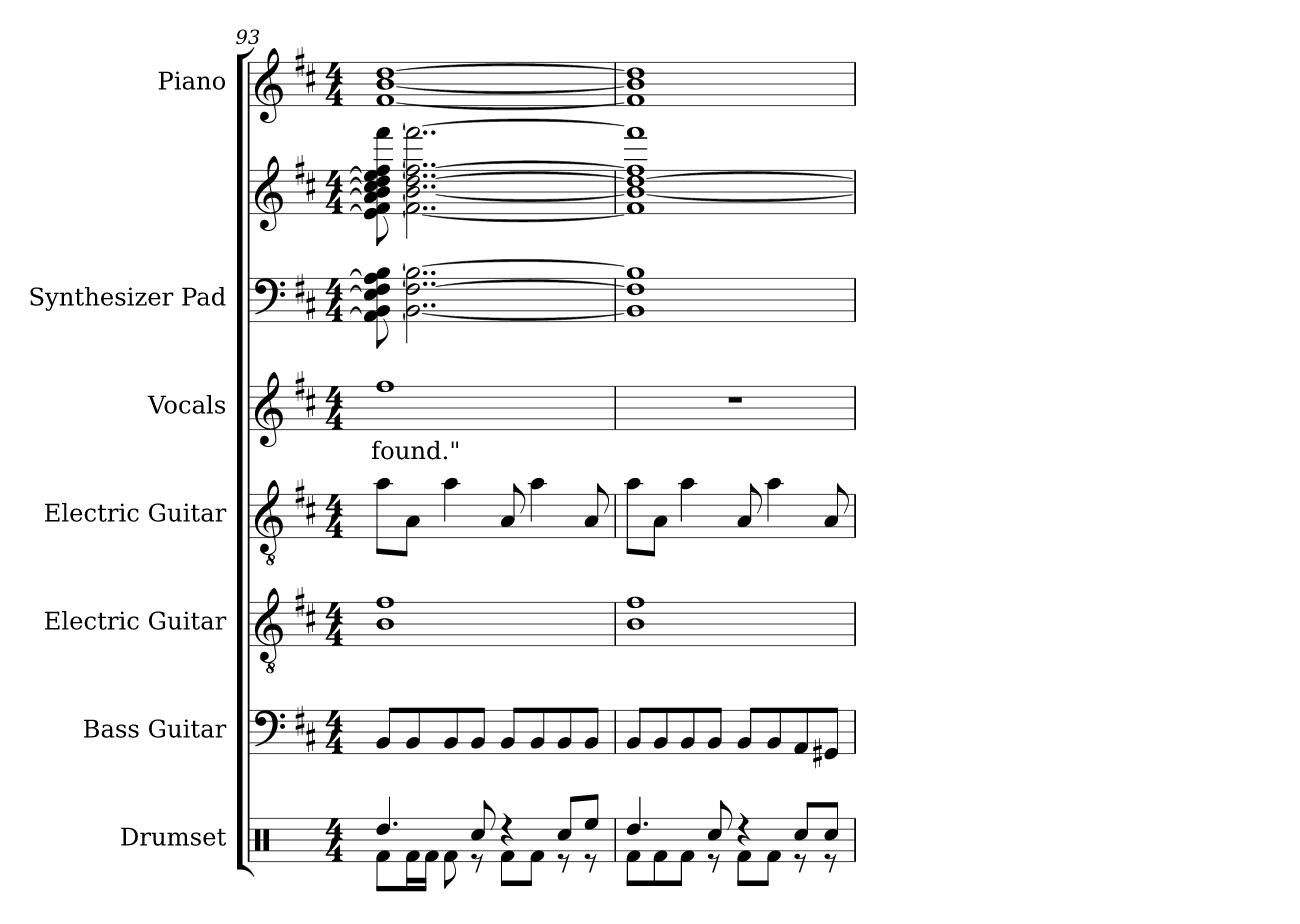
**kern	**kern	**kern	**kern	**kern	**text	**kern	**kern	**kern
*part7	*part6	*part5	*part4	*part3	*part3	*part2	*part2	*part1
*staff8	*staff7	*staff6	*staff5	*staff4	*staff4	*staff3	*staff2	*staff1
*I"Drumset	*I"Bass Guitar	*I"Electric Guitar	*I"Electric Guitar	*I"Vocals	*	*I"Synthesizer Pad	*	*I"Piano
*I'Drs.	*I'B. Guit.	*I'E. Guit.	*I'E. Guit.	*I'Voc.	*	*I'Syn.	*	*I'Pno.
*clefX	*clefF4	*clefGv2	*clefGv2	*clefG2	*	*clefF4	*clefG2	*clefG2
*	*ITrd7c12	*	*	*	*	*	*	*
*k[]	*k[f#c#]	*k[f#c#]	*k[f#c#]	*k[f#c#]	*	*k[f#c#]	*k[f#c#]	*k[f#c#]
*M4/4	*M4/4	*M4/4	*M4/4	*M4/4	*	*M4/4	*M4/4	*M4/4
=93	=93	=93	=93	=93	=93	=93	=93	=93
*^	*	*	*	*	*	*	*	*
!	!	!	!	!	!	!LO:LY:b	!	!	!
4.Rdd/	8Rf\L	8BBB/L	1B 1f#	8a\L	1ff#	found."	8AA\] [8BB\ 8E\] [8F#\ 8A\] [8B\	8e\] [8f#\ 8a\] [8b\ 8cc#\] [8dd\ 8ee\] [8ff#\ [8fff#\	[1f# [1b [1dd
.	16Rf\L	8BBB/	.	8A\J	.	.	2..BB\_ 2..F#\_ 2..B\_	2..f#\_ 2..b\_ 2..dd\_ 2..ff#\_ 2..fff#\_	.
.	16Rf\JJ	.	.	.	.	.	.	.	.
.	8Rf\	8BBB/	.	4a\	.	.	.	.	.
8Rcc/	8r	8BBB/J	.	.	.	.	.	.	.
4r	8Rf\L	8BBB/L	.	8A/	.	.	.	.	.
.	8Rf\J	8BBB/	.	4a\	.	.	.	.	.
8Rcc/L	8r	8BBB/	.	.	.	.	.	.	.
8Ree/J	8r	8BBB/J	.	8A/	.	.	.	.	.
=94	=94	=94	=94	=94	=94	=94	=94	=94	=94
4.Rdd/	8Rf\L	8BBB/L	1B 1f#	8a\L	1r	.	1BB] 1F#] 1B]	1f#] 1b_ 1dd_ 1ff#] 1fff#]	1f#] 1b] 1dd]
.	8Rf\	8BBB/	.	8A\J	.	.	.	.	.
.	8Rf\J	8BBB/	.	4a\	.	.	.	.	.
8Rcc/	8r	8BBB/J	.	.	.	.	.	.	.
4r	8Rf\L	8BBB/L	.	8A/	.	.	.	.	.
.	8Rf\J	8BBB/	.	4a\	.	.	.	.	.
8Rcc/L	8r	8AAA/	.	.	.	.	.	.	.
8Rcc/J	8r	8GGG#X/J	.	8A/	.	.	.	.	.
*v	*v	*	*	*	*	*	*	*	*
=	=	=	=	=	=	=	=	=
*-	*-	*-	*-	*-	*-	*-	*-	*-
